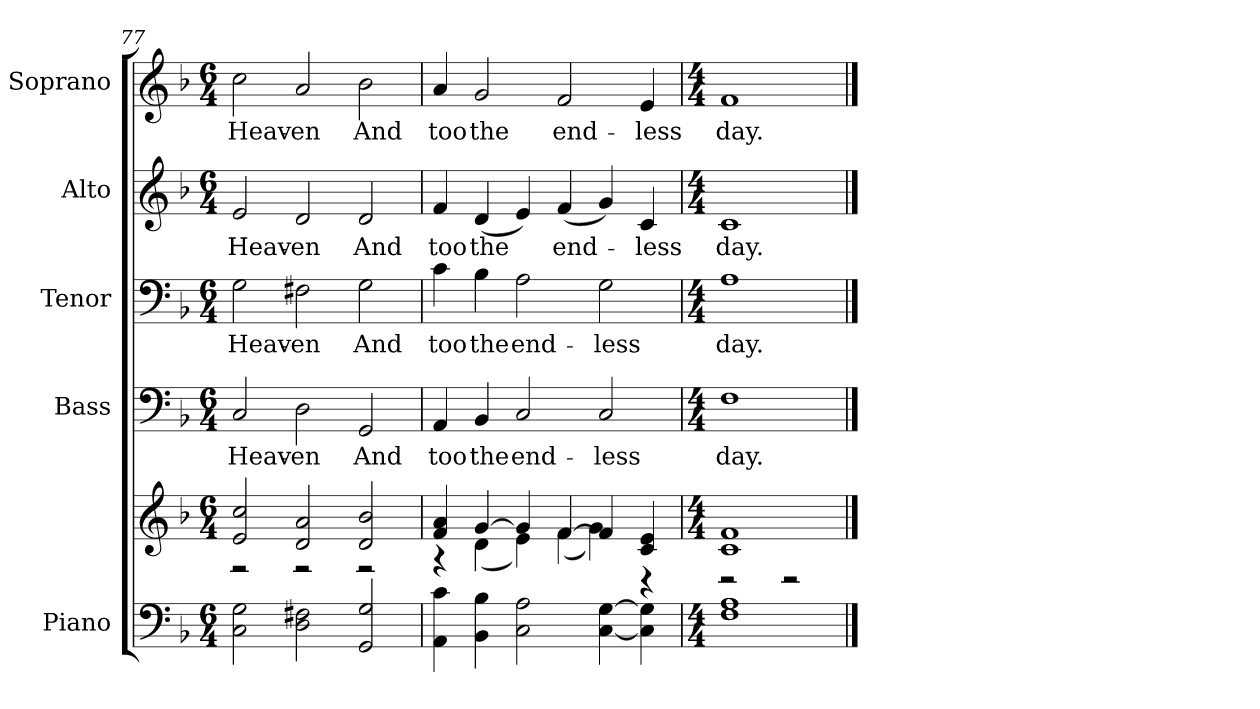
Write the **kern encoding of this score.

**kern	**kern	**kern	**text	**kern	**text	**kern	**text	**kern	**text
*part5	*part5	*part4	*part4	*part3	*part3	*part2	*part2	*part1	*part1
*staff6	*staff5	*staff4	*staff4	*staff3	*staff3	*staff2	*staff2	*staff1	*staff1
*I"Piano	*	*I"Bass	*	*I"Tenor	*	*I"Alto	*	*I"Soprano	*
*I'Pno.	*	*I'B.	*	*I'T.	*	*I'A.	*	*I'S.	*
*clefF4	*clefG2	*clefF4	*	*clefF4	*	*clefG2	*	*clefG2	*
*k[b-]	*k[b-]	*k[b-]	*	*k[b-]	*	*k[b-]	*	*k[b-]	*
*F:	*F:	*F:	*	*F:	*	*F:	*	*F:	*
*M6/4	*M6/4	*M6/4	*	*M6/4	*	*M6/4	*	*M6/4	*
=77	=77	=77	=77	=77	=77	=77	=77	=77	=77
*	*^	*	*	*	*	*	*	*	*
!	!	!	!	!LO:LY:b:color=#000000	!	!	!	!	!	!
!	!	!	!	!	!	!LO:LY:b:color=#000000	!	!	!	!
!	!	!	!	!	!	!	!	!LO:LY:b:color=#000000	!	!
!	!	!	!	!	!	!	!	!	!	!LO:LY:b:color=#000000
2Ci\ 2Gi	2ei/ 2cci	2r	2Ci/	Heav-	2Gi\	Heav-	2ei/	Heav-	2cci\	Heav-
!	!	!	!	!LO:LY:b:color=#000000	!	!	!	!	!	!
!	!	!	!	!	!	!LO:LY:b:color=#000000	!	!	!	!
!	!	!	!	!	!	!	!	!LO:LY:b:color=#000000	!	!
!	!	!	!	!	!	!	!	!	!	!LO:LY:b:color=#000000
2Di\ 2F#Xi	2di/ 2ai	2r	2Di\	-en	2F#Xi\	-en	2di/	-en	2ai/	-en
!	!	!	!	!LO:LY:b:color=#000000	!	!	!	!	!	!
!	!	!	!	!	!	!LO:LY:b:color=#000000	!	!	!	!
!	!	!	!	!	!	!	!	!LO:LY:b:color=#000000	!	!
*	*	*	*	*	*	*	*	*	*MM120	*
!	!	!	!	!	!	!	!	!	!	!LO:LY:b:color=#000000
2GGi/ 2Gi	2di/ 2b-i	2r	2GGi/	And	2Gi\	And	2di/	And	2b-i\	And
!!LO:PB:g=z
=78	=78	=78	=78	=78	=78	=78	=78	=78	=78	=78
!	!	!	!	!LO:LY:b:color=#000000	!	!	!	!	!	!
!	!	!	!	!	!	!LO:LY:b:color=#000000	!	!	!	!
!	!	!	!	!	!	!	!	!LO:LY:b:color=#000000	!	!
!	!	!	!	!	!	!	!	!	!	!LO:LY:b:color=#000000
4AAi\ 4ci	4fi/ 4ai	4r	4AAi/	too	4ci\	too	4fi/	too	4ai/	too
!	!	!	!	!LO:LY:b:color=#000000	!	!	!	!	!	!
!	!	!	!	!	!	!LO:LY:b:color=#000000	!	!	!	!
!	!	!	!	!	!	!	!	!LO:LY:b:color=#000000	!	!
!	!	!	!	!	!	!	!	!	!	!LO:LY:b:color=#000000
4BB-i\ 4B-i	[>4gi/	(4di\	4BB-i/	the	4B-i\	the	(4di/	the	2gi/	the
!	!	!	!	!LO:LY:b:color=#000000	!	!	!	!	!	!
!	!	!	!	!	!	!LO:LY:b:color=#000000	!	!	!	!
2Ci\ 2Ai	4gi/]	4ei\)	2Ci/	end-	2Ai\	end-	4ei/)	.	.	.
!	!	!	!	!	!	!	!	!LO:LY:b:color=#000000	!	!
!	!	!	!	!	!	!	!	!	!	!LO:LY:b:color=#000000
.	[>4fi/	(4fi\	.	.	.	.	(4fi/	end-	2fi/	end-
!	!	!	!	!LO:LY:b:color=#000000	!	!	!	!	!	!
!	!	!	!	!	!	!LO:LY:b:color=#000000	!	!	!	!
[<4Ci\ [>4Gi	4fi/]	4gi\)	2Ci/	-less	2Gi\	-less	4gi/)	.	.	.
!	!	!	!	!	!	!	!	!LO:LY:b:color=#000000	!	!
!	!	!	!	!	!	!	!	!	!	!LO:LY:b:color=#000000
4Ci\] 4Gi]	4ci/ 4ei	4r	.	.	.	.	4ci/	-less	4ei/	-less
=79	=79	=79	=79	=79	=79	=79	=79	=79	=79	=79
*M4/4	*M4/4	*	*M4/4	*	*M4/4	*	*M4/4	*	*M4/4	*
!	!	!	!	!LO:LY:b:color=#000000	!	!	!	!	!	!
!	!	!	!	!	!	!LO:LY:b:color=#000000	!	!	!	!
!	!	!	!	!	!	!	!	!LO:LY:b:color=#000000	!	!
!	!	!	!	!	!	!	!	!	!	!LO:LY:b:color=#000000
1Fi 1Ai	1ci 1fi	2r	1Fi	day.	1Ai	day.	1ci	day.	1fi	day.
.	.	2r	.	.	.	.	.	.	.	.
*	*v	*v	*	*	*	*	*	*	*	*
==	==	==	==	==	==	==	==	==	==
*-	*-	*-	*-	*-	*-	*-	*-	*-	*-
